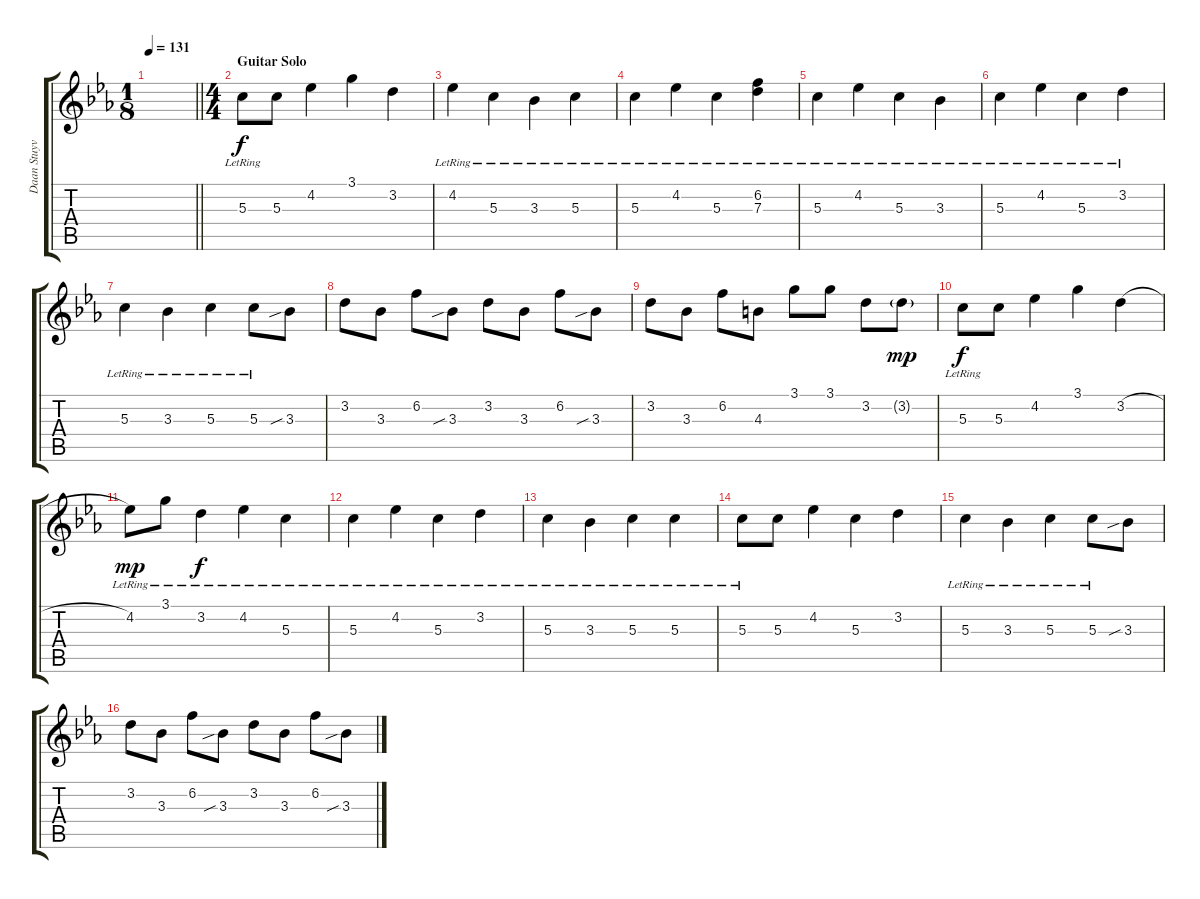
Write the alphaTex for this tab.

\track ("Daan Stuyven (elec. gtr.)" "Daan Stuyv") {instrument overdrivenguitar}
\staff {score tabs}
\tuning (E4 B3 G3 D3 A2 E2) {hide}
\ts (1 8)
\tempo 131
\clef g2
\barLineRight lightlight
\ks cminor
|
\ts (4 4)
\section ("" "Guitar Solo")
5.3{lr}.8 5.3.8 4.2.4 3.1.4 3.2.4 |
4.2{lr}.4 5.3{lr}.4 3.3{lr}.4 5.3{lr}.4 |
5.3{lr}.4 4.2{lr}.4 5.3{lr}.4 (6.2{lr} 7.3{lr}).4 |
5.3{lr}.4 4.2{lr}.4 5.3{lr}.4 3.3{lr}.4 |
5.3{lr}.4 4.2{lr}.4 5.3{lr}.4 3.2{lr}.4 |
5.3{lr}.4 3.3{lr}.4 5.3{lr}.4 5.3{lr}.8 3.3{sib}.8 |
3.2.8 3.3.8 6.2.8 3.3{sib}.8 3.2.8 3.3.8 6.2.8 3.3{sib}.8 |
3.2.8 3.3.8 6.2.8 4.3.8 3.1.8 3.1.8 3.2.8 3.2{g}.8{dy mp} |
5.3{lr}.8{dy f} 5.3.8 4.2.4 3.1.4 3.2{h}.4 |
4.2{lr}.8{dy mp} 3.1{lr}.8 3.2{lr}.4{dy f} 4.2{lr}.4 5.3{lr}.4 |
5.3{lr}.4 4.2{lr}.4 5.3{lr}.4 3.2{lr}.4 |
5.3{lr}.4 3.3{lr}.4 5.3{lr}.4 5.3{lr}.4 |
5.3{lr}.8 5.3.8 4.2.4 5.3.4 3.2.4 |
5.3{lr}.4 3.3{lr}.4 5.3{lr}.4 5.3{lr}.8 3.3{sib}.8 |
3.2.8 3.3.8 6.2.8 3.3{sib}.8 3.2.8 3.3.8 6.2.8 3.3{sib}.8
